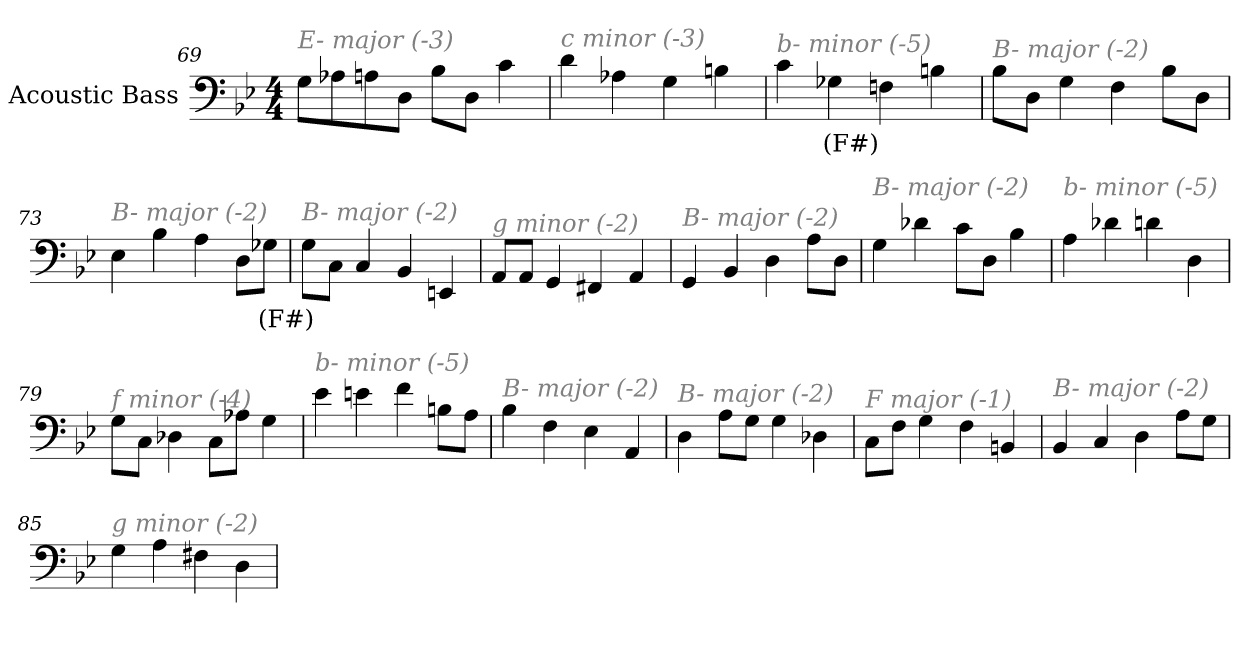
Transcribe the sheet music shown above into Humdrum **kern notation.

**kern	**text
*part1	*part1
*staff1	*staff1
*I"Acoustic Bass	*
*clefF4	*
*ITrd7c12	*
*k[b-e-]	*
*B-:	*
*M4/4	*
=69	=69
!LO:TX:i:color=#808080:t=E- major (-3)	!
8GGL	.
8AA-X	.
8AAn	.
8DDJ	.
8BB-L	.
8DDJ	.
4C	.
=70	=70
!LO:TX:i:color=#808080:t=c minor (-3)	!
4D	.
4AA-X	.
4GG	.
4BBn	.
=71	=71
!LO:TX:i:color=#808080:t=b- minor (-5)	!
4C	.
4GG-Xi	(F#)
4FFn	.
4BBn	.
=72	=72
!LO:TX:i:color=#808080:t=B- major (-2)	!
8BB-L	.
8DDJ	.
4GG	.
4FF	.
8BB-L	.
8DDJ	.
=73	=73
!LO:TX:i:color=#808080:t=B- major (-2)	!
4EE-	.
4BB-	.
4AA	.
8DDL	.
8GG-XiJ	(F#)
=74	=74
!LO:TX:i:color=#808080:t=B- major (-2)	!
8GGL	.
8CCJ	.
4CC	.
4BBB-	.
4EEEn	.
=75	=75
!LO:TX:i:color=#808080:t=g minor (-2)	!
8AAAL	.
8AAAJ	.
4GGG	.
4FFF#X	.
4AAA	.
=76	=76
!LO:TX:i:color=#808080:t=B- major (-2)	!
4GGG	.
4BBB-	.
4DD	.
8AAL	.
8DDJ	.
=77	=77
!LO:TX:i:color=#808080:t=B- major (-2)	!
4GG	.
4D-X	.
8CL	.
8DDJ	.
4BB-	.
=78	=78
!LO:TX:i:color=#808080:t=b- minor (-5)	!
4AA	.
4D-X	.
4Dn	.
4DD	.
=79	=79
!LO:TX:i:color=#808080:t=f minor (-4)	!
8GGL	.
8CCJ	.
4DD-X	.
8CCL	.
8AA-XJ	.
4GG	.
=80	=80
!LO:TX:i:color=#808080:t=b- minor (-5)	!
4E-	.
4En	.
4F	.
8BBnL	.
8AAJ	.
=81	=81
!LO:TX:i:color=#808080:t=B- major (-2)	!
4BB-	.
4FF	.
4EE-	.
4AAA	.
=82	=82
!LO:TX:i:color=#808080:t=B- major (-2)	!
4DD	.
8AAL	.
8GGJ	.
4GG	.
4DD-X	.
=83	=83
!LO:TX:i:color=#808080:t=F major (-1)	!
8CCL	.
8FFJ	.
4GG	.
4FF	.
4BBBn	.
=84	=84
!LO:TX:i:color=#808080:t=B- major (-2)	!
4BBB-	.
4CC	.
4DD	.
8AAL	.
8GGJ	.
=85	=85
!LO:TX:i:color=#808080:t=g minor (-2)	!
4GG	.
4AA	.
4FF#X	.
4DD	.
=	=
*-	*-
